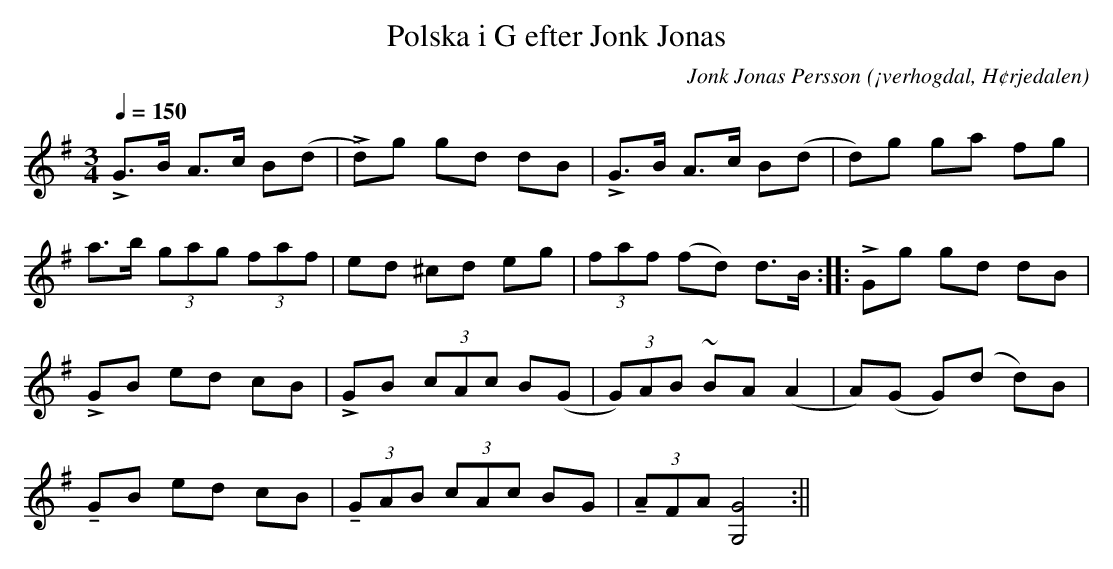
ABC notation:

X:1
T:Polska i G efter Jonk Jonas
O:¡verhogdal, H¢rjedalen
Q:1/4=150
M:3/4
C:Jonk Jonas Persson
K:G
!accent!G>B A>c B(d | !accent!d)g gd dB | !accent!G>B A>c B(d | d)g ga fg |
a>b (3gag (3faf | ed ^cd eg | (3faf (fd) d>B :||: !accent!Gg gd dB |
!accent!GB ed cB | !accent!GB (3cAc B(G | (3G)AB ~BA (A2 | A)(G G)(d d)B |
!tenuto!GB ed cB | (3!tenuto!GAB (3cAc BG | (3!tenuto!AFA [G4G,4] :||
